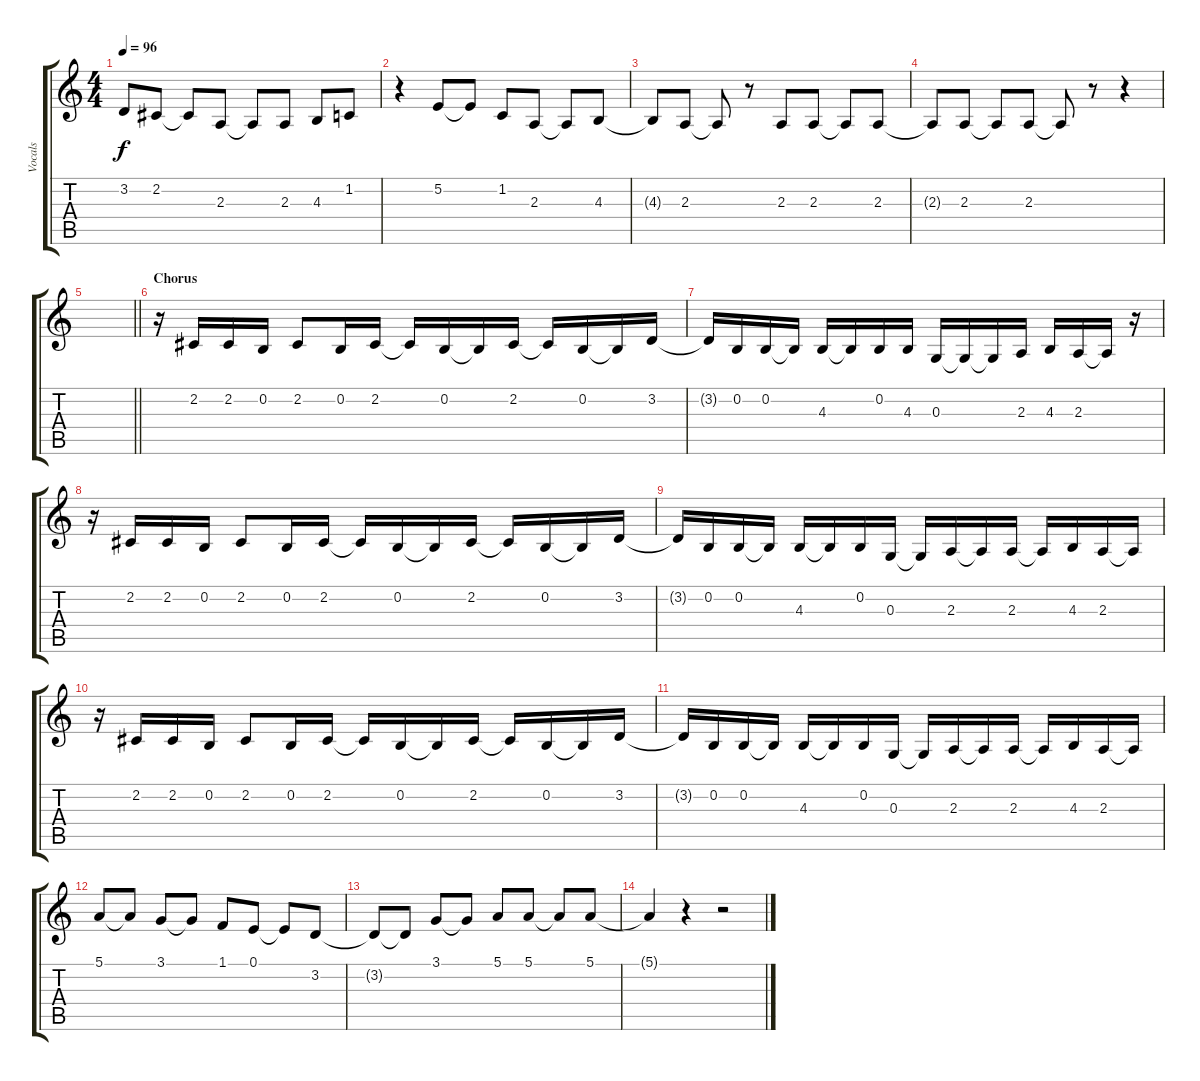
\track ("Vocals" "Vocals") {instrument altosax}
\staff {score tabs}
\tuning (E4 B3 G3 D3 A2 E2) {hide}
\ts (4 4)
\tempo 96
\clef g2
\ks c
3.2{t}.8{dy f} 2.2.8 2.2{t}.8 2.3.8 2.3{t}.8 2.3.8 4.3.8 1.2.8 |
r.4 5.2.8 5.2{t}.8 1.2.8 2.3.8 2.3{t}.8 4.3.8 |
4.3{t}.8 2.3.8 2.3{t}.8 r.8 2.3.8 2.3.8 2.3{t}.8 2.3.8 |
2.3{t}.8 2.3.8 2.3{t}.8 2.3.8 2.3{t}.8 r.8 r.4 |
\barLineRight lightlight
|
\section ("" "Chorus")
r.16 2.2.16 2.2.16 0.2.16 2.2.8 0.2.16 2.2.16 2.2{t}.16 0.2.16 0.2{t}.16 2.2.16 2.2{t}.16 0.2.16 0.2{t}.16 3.2.16 |
3.2{t}.16 0.2.16 0.2.16 0.2{t}.16 4.3.16 4.3{t}.16 0.2.16 4.3.16 0.3.16 0.3{t}.16 0.3{t}.16 2.3.16 4.3.16 2.3.16 2.3{t}.16 r.16 |
r.16 2.2.16 2.2.16 0.2.16 2.2.8 0.2.16 2.2.16 2.2{t}.16 0.2.16 0.2{t}.16 2.2.16 2.2{t}.16 0.2.16 0.2{t}.16 3.2.16 |
3.2{t}.16 0.2.16 0.2.16 0.2{t}.16 4.3.16 4.3{t}.16 0.2.16 0.3.16 0.3{t}.16 2.3.16 2.3{t}.16 2.3.16 2.3{t}.16 4.3.16 2.3.16 2.3{t}.16 |
r.16 2.2.16 2.2.16 0.2.16 2.2.8 0.2.16 2.2.16 2.2{t}.16 0.2.16 0.2{t}.16 2.2.16 2.2{t}.16 0.2.16 0.2{t}.16 3.2.16 |
3.2{t}.16 0.2.16 0.2.16 0.2{t}.16 4.3.16 4.3{t}.16 0.2.16 0.3.16 0.3{t}.16 2.3.16 2.3{t}.16 2.3.16 2.3{t}.16 4.3.16 2.3.16 2.3{t}.16 |
5.1.8 5.1{t}.8 3.1.8 3.1{t}.8 1.1.8 0.1.8 0.1{t}.8 3.2.8 |
3.2{t}.8 3.2{t}.8 3.1.8 3.1{t}.8 5.1.8 5.1.8 5.1{t}.8 5.1.8 |
5.1{t}.4 r.4 r.2
